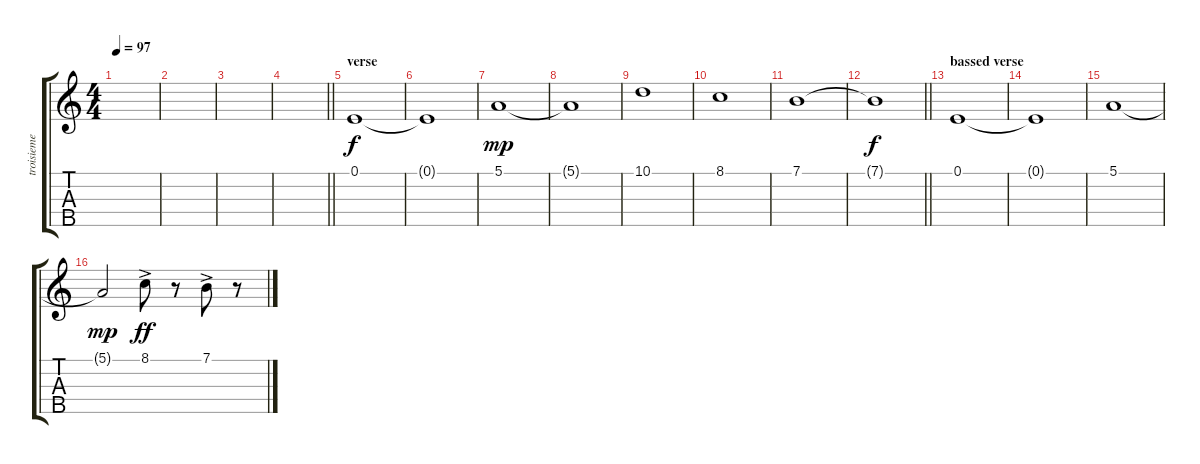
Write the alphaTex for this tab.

\track ("troisieme main de Thomas" "troisieme ") {instrument tremolostrings}
\staff {score tabs}
\tuning (E4 B3 G3 D3 A2) {hide}
\ts (4 4)
\tempo 97
\clef g2
\ks c
|
|
|
\barLineRight lightlight
|
\section ("" "verse")
0.1.1 |
0.1{t}.1{dy f} |
5.1.1{dy mp} |
5.1{t}.1 |
10.1.1 |
8.1.1 |
7.1.1 |
\barLineRight lightlight
7.1{t}.1{dy f} |
\section ("" "bassed verse")
0.1.1 |
0.1{t}.1 |
5.1.1 |
5.1{t}.2{dy mp} 8.1{ac}.8{dy ff} r.8 7.1{ac}.8 r.8
